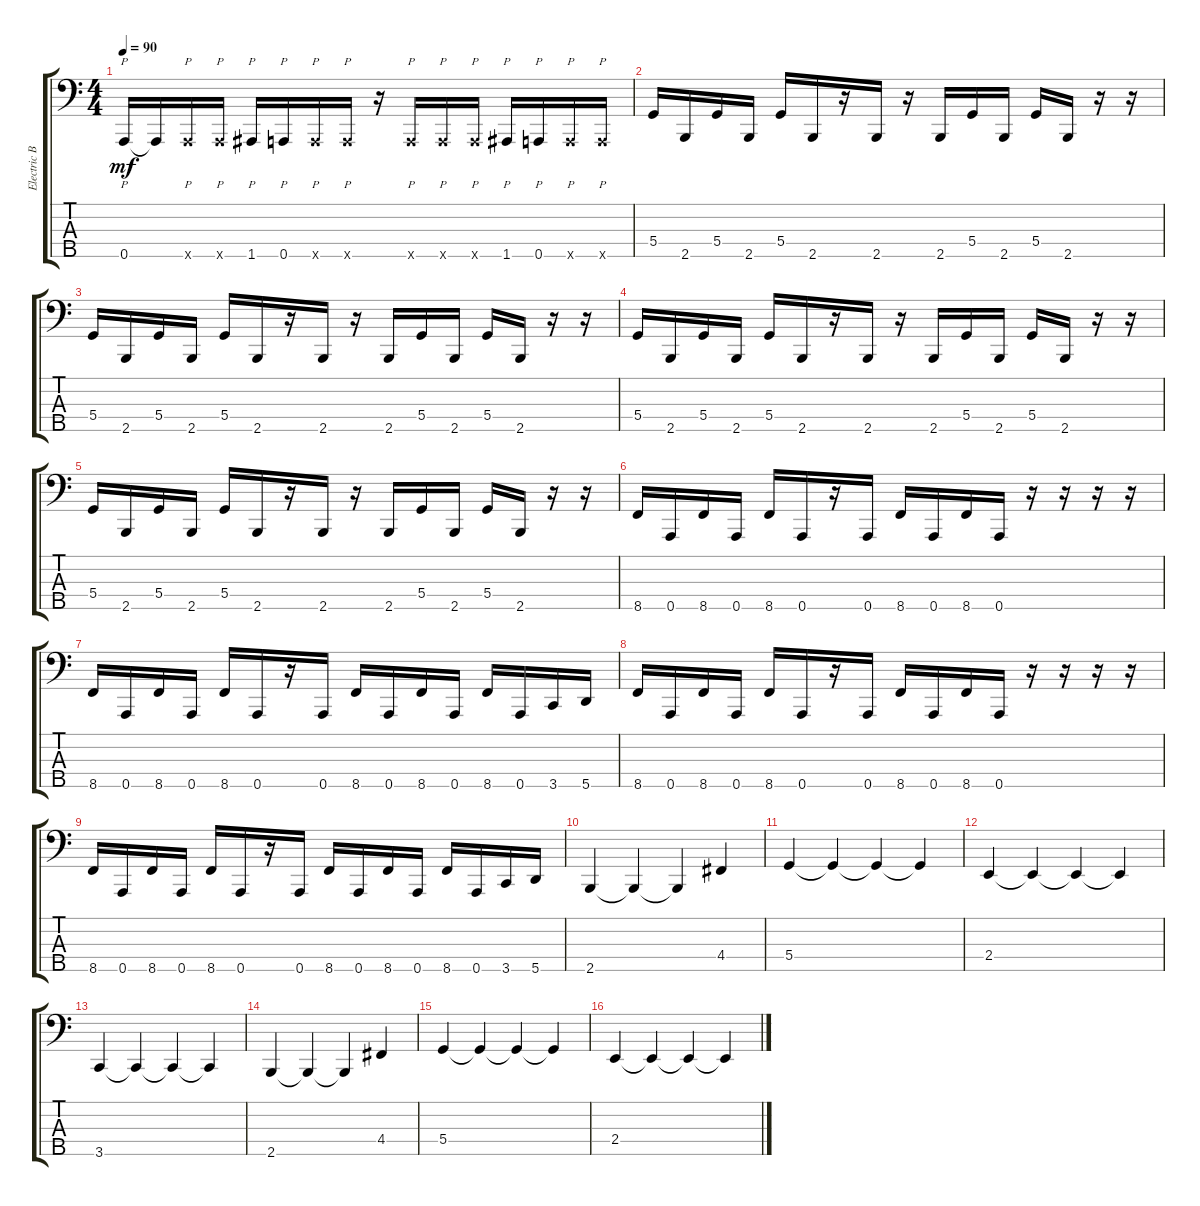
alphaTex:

\track ("Electric Bass" "Electric B") {instrument electricbassfinger}
\staff {score tabs}
\tuning (F2 C2 G1 D1 A0) {hide}
\ts (4 4)
\tempo 90
\clef f4
\ks c
0.5.16{p dy mf} 0.5{t}.16 0.5{x}.16{p} 0.5{x}.16{p} 1.5.16{p} 0.5.16{p} 0.5{x}.16{p} 0.5{x}.16{p} r.16 0.5{x}.16{p} 0.5{x}.16{p} 0.5{x}.16{p} 1.5.16{p} 0.5.16{p} 0.5{x}.16{p} 0.5{x}.16{p} |
5.4.16 2.5.16 5.4.16 2.5.16 5.4.16 2.5.16 r.16 2.5.16 r.16 2.5.16 5.4.16 2.5.16 5.4.16 2.5.16 r.16 r.16 |
5.4.16 2.5.16 5.4.16 2.5.16 5.4.16 2.5.16 r.16 2.5.16 r.16 2.5.16 5.4.16 2.5.16 5.4.16 2.5.16 r.16 r.16 |
5.4.16 2.5.16 5.4.16 2.5.16 5.4.16 2.5.16 r.16 2.5.16 r.16 2.5.16 5.4.16 2.5.16 5.4.16 2.5.16 r.16 r.16 |
5.4.16 2.5.16 5.4.16 2.5.16 5.4.16 2.5.16 r.16 2.5.16 r.16 2.5.16 5.4.16 2.5.16 5.4.16 2.5.16 r.16 r.16 |
8.5.16 0.5.16 8.5.16 0.5.16 8.5.16 0.5.16 r.16 0.5.16 8.5.16 0.5.16 8.5.16 0.5.16 r.16 r.16 r.16 r.16 |
8.5.16 0.5.16 8.5.16 0.5.16 8.5.16 0.5.16 r.16 0.5.16 8.5.16 0.5.16 8.5.16 0.5.16 8.5.16 0.5.16 3.5.16 5.5.16 |
8.5.16 0.5.16 8.5.16 0.5.16 8.5.16 0.5.16 r.16 0.5.16 8.5.16 0.5.16 8.5.16 0.5.16 r.16 r.16 r.16 r.16 |
8.5.16 0.5.16 8.5.16 0.5.16 8.5.16 0.5.16 r.16 0.5.16 8.5.16 0.5.16 8.5.16 0.5.16 8.5.16 0.5.16 3.5.16 5.5.16 |
2.5.4 2.5{t}.4 2.5{t}.4 4.4.4 |
5.4.4 5.4{t}.4 5.4{t}.4 5.4{t}.4 |
2.4.4 2.4{t}.4 2.4{t}.4 2.4{t}.4 |
3.5.4 3.5{t}.4 3.5{t}.4 3.5{t}.4 |
2.5.4 2.5{t}.4 2.5{t}.4 4.4.4 |
5.4.4 5.4{t}.4 5.4{t}.4 5.4{t}.4 |
2.4.4 2.4{t}.4 2.4{t}.4 2.4{t}.4
